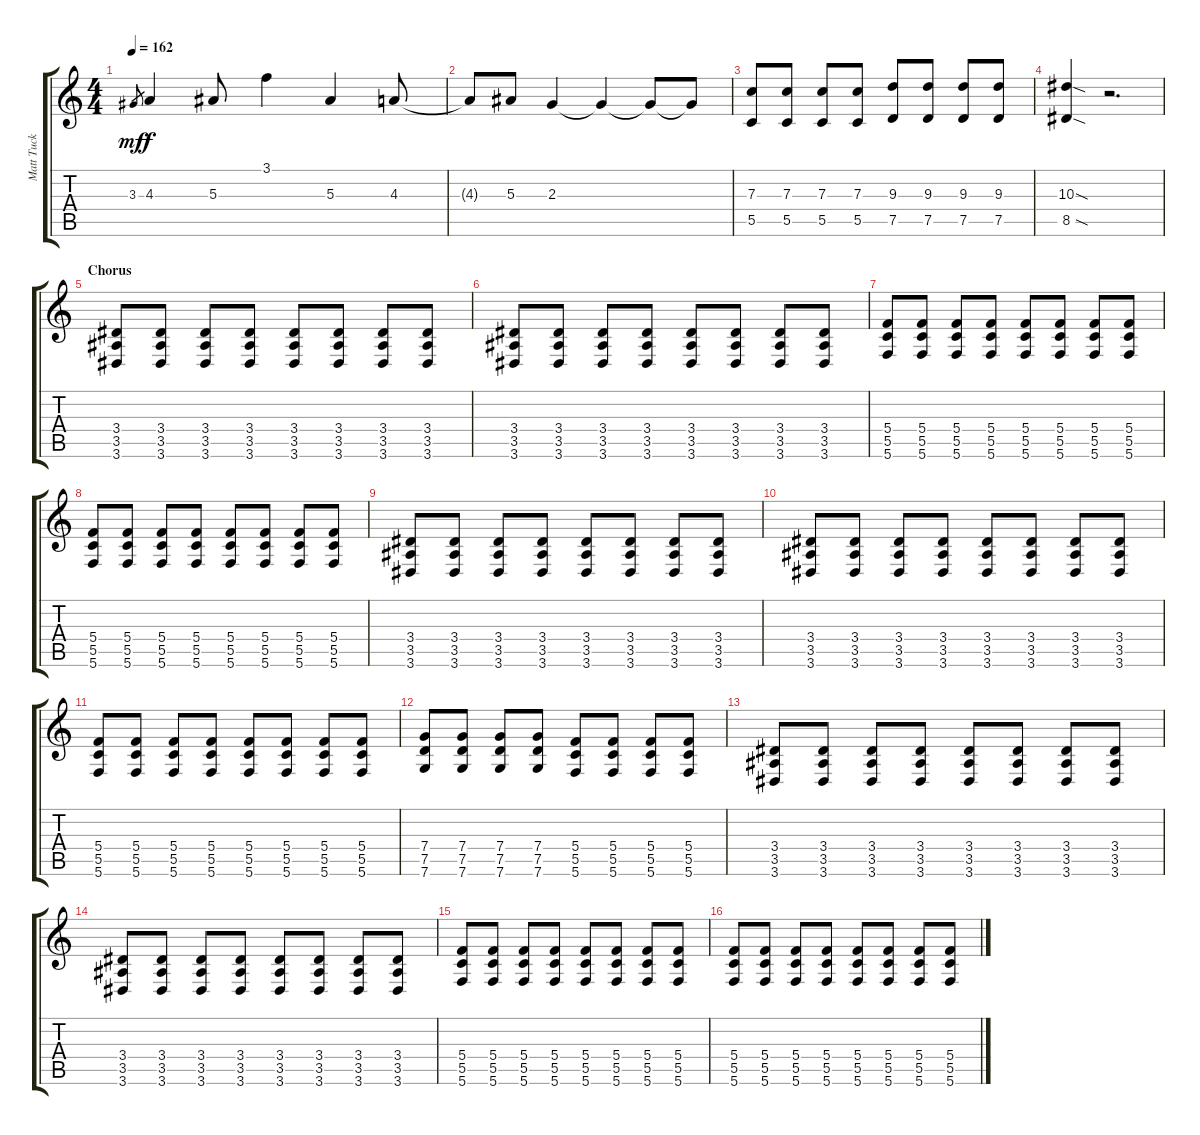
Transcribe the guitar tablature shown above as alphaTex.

\track ("Matt Tuck" "Matt Tuck") {instrument distortionguitar}
\staff {score tabs}
\tuning (D4 A3 F3 C3 G2 C2) {hide}
\ts (4 4)
\tempo 162
\clef g2
\ks c
3.3.8{gr dy mf} 4.3.4{dy f} 5.3.8 3.1.4 5.3.4 4.3.8 |
4.3{t}.8 5.3.8 2.3.4 2.3{t}.4 2.3{t}.8 2.3{t}.8 |
(7.3 5.5).8{volume 12} (7.3 5.5).8 (7.3 5.5).8 (7.3 5.5).8 (9.3 7.5).8 (9.3 7.5).8 (9.3 7.5).8 (9.3 7.5).8 |
(10.3{sod} 8.5{sod}).4 r.2{d} |
\section ("" "Chorus")
(3.4 3.5 3.6).8 (3.4 3.5 3.6).8 (3.4 3.5 3.6).8 (3.4 3.5 3.6).8 (3.4 3.5 3.6).8 (3.4 3.5 3.6).8 (3.4 3.5 3.6).8 (3.4 3.5 3.6).8 |
(3.4 3.5 3.6).8 (3.4 3.5 3.6).8 (3.4 3.5 3.6).8 (3.4 3.5 3.6).8 (3.4 3.5 3.6).8 (3.4 3.5 3.6).8 (3.4 3.5 3.6).8 (3.4 3.5 3.6).8 |
(5.4 5.5 5.6).8 (5.4 5.5 5.6).8 (5.4 5.5 5.6).8 (5.4 5.5 5.6).8 (5.4 5.5 5.6).8 (5.4 5.5 5.6).8 (5.4 5.5 5.6).8 (5.4 5.5 5.6).8 |
(5.4 5.5 5.6).8 (5.4 5.5 5.6).8 (5.4 5.5 5.6).8 (5.4 5.5 5.6).8 (5.4 5.5 5.6).8 (5.4 5.5 5.6).8 (5.4 5.5 5.6).8 (5.4 5.5 5.6).8 |
(3.4 3.5 3.6).8 (3.4 3.5 3.6).8 (3.4 3.5 3.6).8 (3.4 3.5 3.6).8 (3.4 3.5 3.6).8 (3.4 3.5 3.6).8 (3.4 3.5 3.6).8 (3.4 3.5 3.6).8 |
(3.4 3.5 3.6).8 (3.4 3.5 3.6).8 (3.4 3.5 3.6).8 (3.4 3.5 3.6).8 (3.4 3.5 3.6).8 (3.4 3.5 3.6).8 (3.4 3.5 3.6).8 (3.4 3.5 3.6).8 |
(5.4 5.5 5.6).8 (5.4 5.5 5.6).8 (5.4 5.5 5.6).8 (5.4 5.5 5.6).8 (5.4 5.5 5.6).8 (5.4 5.5 5.6).8 (5.4 5.5 5.6).8 (5.4 5.5 5.6).8 |
(7.4 7.5 7.6).8 (7.4 7.5 7.6).8 (7.4 7.5 7.6).8 (7.4 7.5 7.6).8 (5.4 5.5 5.6).8 (5.4 5.5 5.6).8 (5.4 5.5 5.6).8 (5.4 5.5 5.6).8 |
(3.4 3.5 3.6).8 (3.4 3.5 3.6).8 (3.4 3.5 3.6).8 (3.4 3.5 3.6).8 (3.4 3.5 3.6).8 (3.4 3.5 3.6).8 (3.4 3.5 3.6).8 (3.4 3.5 3.6).8 |
(3.4 3.5 3.6).8 (3.4 3.5 3.6).8 (3.4 3.5 3.6).8 (3.4 3.5 3.6).8 (3.4 3.5 3.6).8 (3.4 3.5 3.6).8 (3.4 3.5 3.6).8 (3.4 3.5 3.6).8 |
(5.4 5.5 5.6).8 (5.4 5.5 5.6).8 (5.4 5.5 5.6).8 (5.4 5.5 5.6).8 (5.4 5.5 5.6).8 (5.4 5.5 5.6).8 (5.4 5.5 5.6).8 (5.4 5.5 5.6).8 |
(5.4 5.5 5.6).8 (5.4 5.5 5.6).8 (5.4 5.5 5.6).8 (5.4 5.5 5.6).8 (5.4 5.5 5.6).8 (5.4 5.5 5.6).8 (5.4 5.5 5.6).8 (5.4 5.5 5.6).8
